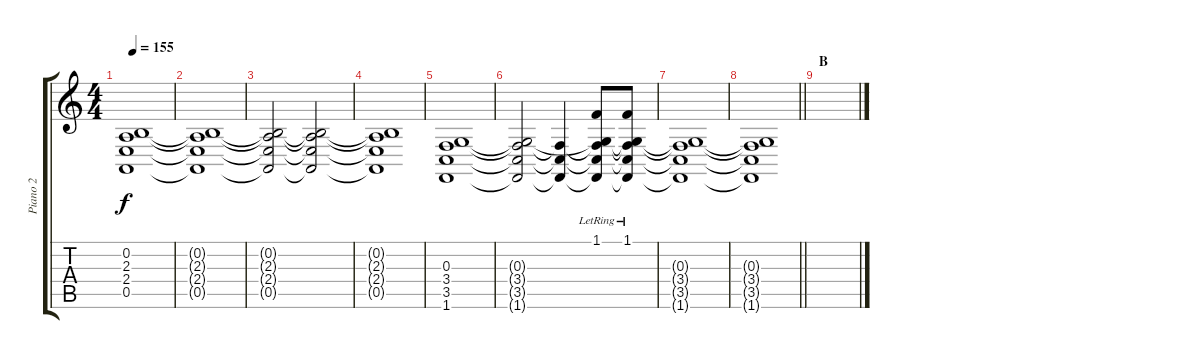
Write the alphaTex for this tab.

\track ("Piano 2" "Piano 2") {instrument acousticgrandpiano}
\staff {score tabs}
\tuning (E4 B3 G3 D3 A2 E2) {hide}
\ts (4 4)
\tempo 155
\clef g2
\ks c
(0.2 2.3 2.4 0.5).1{dy f} |
(0.2{t} 2.3{t} 2.4{t} 0.5{t}).1 |
(0.2{t} 2.3{t} 2.4{t} 0.5{t}).2 (0.2{t} 2.3{t} 2.4{t} 0.5{t}).2 |
(0.2{t} 2.3{t} 2.4{t} 0.5{t}).1 |
(0.3 3.4 3.5 1.6).1 |
(0.3{t} 3.4{t} 3.5{t} 1.6{t}).2 (3.4{t} 3.5{t} 1.6{t}).4 (1.1{lr} 0.3{t} 3.4{t} 3.5{t} 1.6{t}).8 (1.1{lr} 0.3{t} 3.4{t} 3.5{t} 1.6{t}).8 |
(0.3{t} 3.4{t} 3.5{t} 1.6{t}).1 |
\barLineRight lightlight
(0.3{t} 3.4{t} 3.5{t} 1.6{t}).1 |
\section ("" "B")
